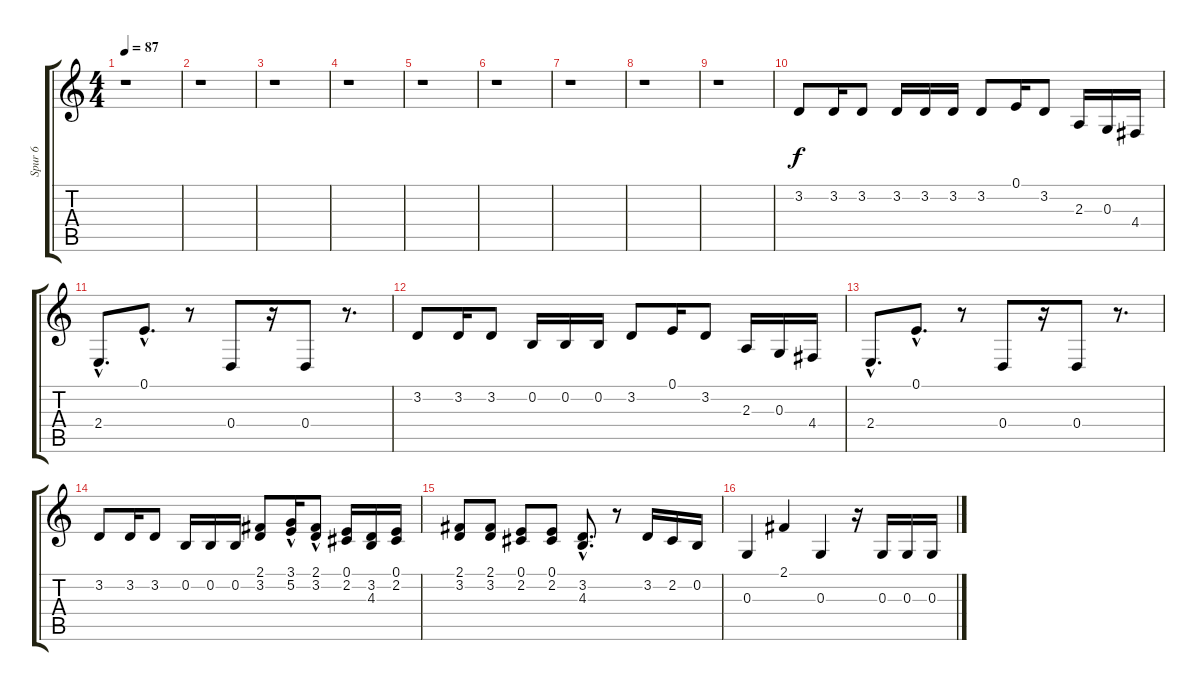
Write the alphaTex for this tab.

\track ("Spur 6" "Spur 6") {instrument oboe}
\staff {score tabs}
\tuning (E4 B3 G3 D3 A2 E2) {hide}
\ts (4 4)
\tempo 87
\clef g2
\ks c
r.1{dy f instrument oboe} |
r.1 |
r.1 |
r.1 |
r.1 |
r.1 |
r.1 |
r.1 |
r.1 |
3.2.8 3.2.16 3.2.8 3.2.16 3.2.16 3.2.16 3.2.8 0.1.16 3.2.8 2.3.16 0.3.16 4.4.16 |
2.4{hac}.8{d} 0.1{hac}.8{d} r.8 0.4.8 r.16 0.4.8 r.8{d} |
3.2.8 3.2.16 3.2.8 0.2.16 0.2.16 0.2.16 3.2.8 0.1.16 3.2.8 2.3.16 0.3.16 4.4.16 |
2.4{hac}.8{d} 0.1{hac}.8{d} r.8 0.4.8 r.16 0.4.8 r.8{d} |
3.2.8 3.2.16 3.2.8 0.2.16 0.2.16 0.2.16 (2.1 3.2).8 (3.1{hac} 5.2).16 (2.1 3.2{hac}).8 (0.1 2.2).16 (3.2 4.3).16 (0.1 2.2).16 |
(2.1 3.2).8 (2.1 3.2).8 (0.1 2.2).8 (0.1 2.2).8 (3.2{hac} 4.3{hac}).8{d} r.8 3.2.16 2.2.16 0.2.16 |
0.3.4 2.1.4 0.3.4 r.16 0.3.16 0.3.16 0.3.16
